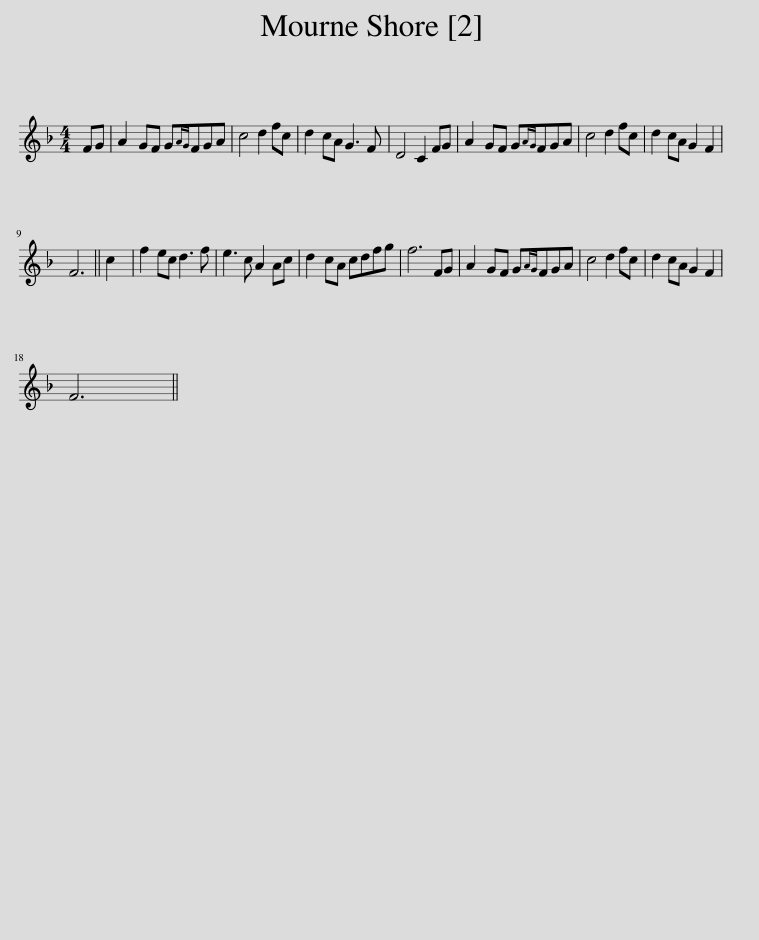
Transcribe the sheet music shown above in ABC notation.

X:1
L:1/8
M:4/4
I:linebreak $
K:F
V:1 treble
V:1
 FG | A2 GF G{AG}FGA | c4 d2 fc | d2 cA G3 F | D4 C2 FG | %5
 A2 GF G{AG}FGA | c4 d2 fc | d2 cA G2 F2 |$ F6 || c2 | %10
 f2 ec d3 f | e3 c A2 Ac | d2 cA cdfg | f6 FG | A2 GF G{AG}FGA | %15
 c4 d2 fc | d2 cA G2 F2 |$ F6 || %18
